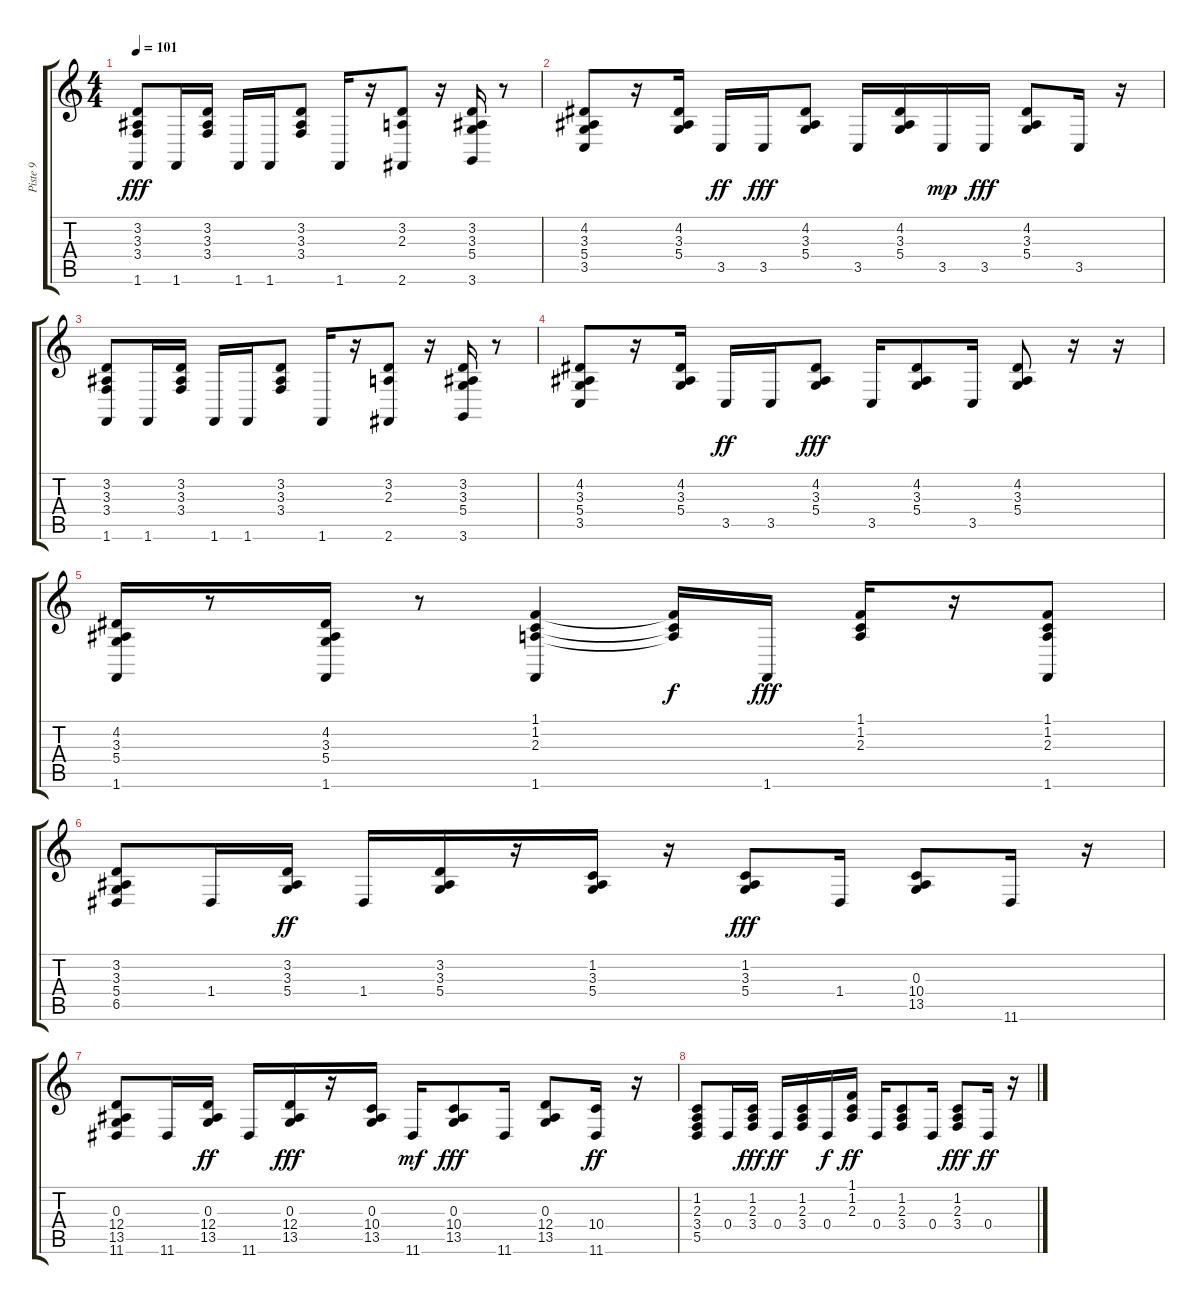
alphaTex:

\track ("Piste 9" "Piste 9") {instrument brightacousticpiano}
\staff {score tabs}
\tuning (E4 B3 G3 D3 A2 E2) {hide}
\ts (4 4)
\tempo 101
\clef g2
\ks c
(3.2 3.3 3.4 1.6).8{dy fff} 1.6.16 (3.2 3.3 3.4).16 1.6.16 1.6.16 (3.2 3.3 3.4).8 1.6.16 r.16 (3.2 2.3 2.6).8 r.16 (3.2 3.3 5.4 3.6).16 r.8 |
(4.2 3.3 5.4 3.5).8 r.16 (4.2 3.3 5.4).16 3.5.16{dy ff} 3.5.16{dy fff} (4.2 3.3 5.4).8 3.5.16 (4.2 3.3 5.4).16 3.5.16{dy mp} 3.5.16{dy fff} (4.2 3.3 5.4).8 3.5.16 r.16 |
(3.2 3.3 3.4 1.6).8 1.6.16 (3.2 3.3 3.4).16 1.6.16 1.6.16 (3.2 3.3 3.4).8 1.6.16 r.16 (3.2 2.3 2.6).8 r.16 (3.2 3.3 5.4 3.6).16 r.8 |
(4.2 3.3 5.4 3.5).8 r.16 (4.2 3.3 5.4).16 3.5.16{dy ff} 3.5.16 (4.2 3.3 5.4).8{dy fff} 3.5.16 (4.2 3.3 5.4).8 3.5.16 (4.2 3.3 5.4).8 r.16 r.16 |
(4.2 3.3 5.4 1.6).16 r.8 (4.2 3.3 5.4 1.6).16 r.8 (1.1 1.2 2.3 1.6).4 (1.1{t} 1.2{t} 2.3{t}).16{dy f} 1.6.16{dy fff} (1.1 1.2 2.3).16 r.16 (1.1 1.2 2.3 1.6).8 |
(3.2 3.3 5.4 6.5).8 1.4.16 (3.2 3.3 5.4).16{dy ff} 1.4.16 (3.2 3.3 5.4).16 r.16 (1.2 3.3 5.4).16 r.16 (1.2 3.3 5.4).8{dy fff} 1.4.16 (0.3 10.4 13.5).8 11.6.16 r.16 |
(0.3 12.4 13.5 11.6).8 11.6.16 (0.3 12.4 13.5).16{dy ff} 11.6.16 (0.3 12.4 13.5).16{dy fff} r.16 (0.3 10.4 13.5).16 11.6.16{dy mf} (0.3 10.4 13.5).8{dy fff} 11.6.16 (0.3 12.4 13.5).8 (10.4 11.6).16{dy ff} r.16 |
(1.2 2.3 3.4 5.5).8 0.4.16 (1.2 2.3 3.4).16{dy fff} 0.4.16{dy ff} (1.2 2.3 3.4).16 0.4.16{dy f} (1.1 1.2 2.3).16{dy ff} 0.4.16 (1.2 2.3 3.4).8 0.4.16 (1.2 2.3 3.4).8{dy fff} 0.4.16{dy ff} r.16
